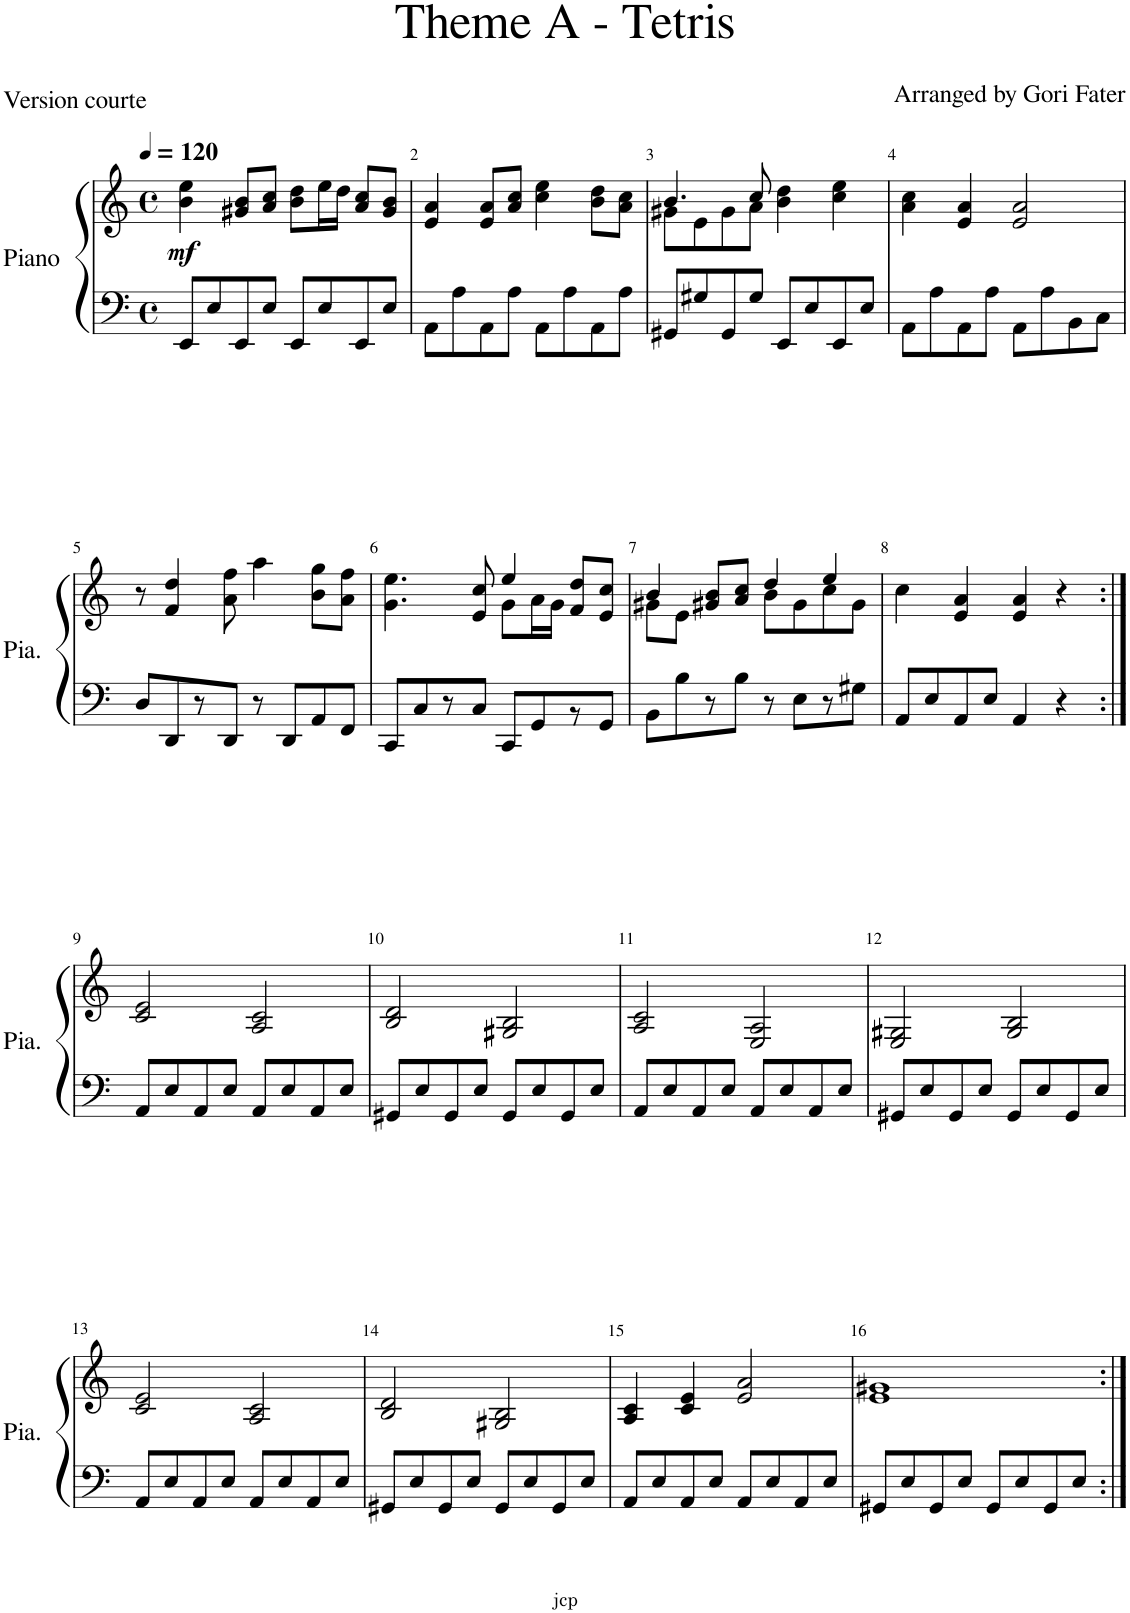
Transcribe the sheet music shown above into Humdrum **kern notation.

**kern	**kern	**dynam
*part1	*part1	*part1
*staff2	*staff1	*staff1/2
*I"Piano	*	*
*I'Pia.	*	*
*clefF4	*clefG2	*
*k[]	*k[]	*
*M4/4	*M4/4	*
*met(c)	*met(c)	*
*MM120	*MM120	*
=1	=1	=1
!	!	!LO:DY:b
8EE/L	4b\ 4ee\	mf
8E/	.	.
8EE/	8g#X/ 8b/L	.
8E/J	8a/ 8cc/J	.
8EE/L	8b\ 8dd\L	.
8E/	16ee\L	.
.	16dd\JJ	.
8EE/	8a/ 8cc/L	.
8E/J	8g#/ 8b/J	.
=2	=2	=2
8AA\L	4e/ 4a/	.
8A\	.	.
8AA\	8e/ 8a/L	.
8A\J	8a/ 8cc/J	.
8AA\L	4cc\ 4ee\	.
8A\	.	.
8AA\	8b\ 8dd\L	.
8A\J	8a\ 8cc\J	.
=3	=3	=3
*	*^	*
8GG#X/L	4.b/	8g#X\L	.
8G#X/	.	8e\	.
8GG#/	.	8g#\	.
8G#/J	8cc/	8a\J	.
8EE/L	4b\ 4dd\	2ryy	.
8E/	.	.	.
8EE/	4cc\ 4ee\	.	.
8E/J	.	.	.
*	*v	*v	*
=4	=4	=4
8AA\L	4a\ 4cc\	.
8A\	.	.
8AA\	4e/ 4a/	.
8A\J	.	.
8AA\L	2e/ 2a/	.
8A\	.	.
8BB\	.	.
8C\J	.	.
!!LO:LB:g=z
=5	=5	=5
8D/L	8r	.
8DD/	4f/ 4dd/	.
8r	.	.
8DD/J	8a\ 8ff\	.
8r	4aa\	.
8DD/L	.	.
8AA/	8b\ 8gg\L	.
8FF/J	8a\ 8ff\J	.
=6	=6	=6
*	*^	*
8CC/L	4.g\ 4.ee\	2ryy	.
8C/	.	.	.
8r	.	.	.
8C/J	8e/ 8cc/	.	.
8CC/L	4ee/	8g\L	.
8GG/	.	16a\L	.
.	.	16g\JJ	.
8r	8f/ 8dd/L	4ryy	.
8GG/J	8e/ 8cc/J	.	.
=7	=7	=7	=7
8BB\L	4b/	8g#X\L	.
8B\	.	8e\J	.
8r	8g#X/ 8b/L	4ryy	.
8B\J	8a/ 8cc/J	.	.
8r	4dd/	8b\L	.
8E\L	.	8g#\	.
8r	4ee/	8cc\	.
8G#X\J	.	8g#\J	.
*	*v	*v	*
=8	=8	=8
8AA/L	4cc\	.
8E/	.	.
8AA/	4e/ 4a/	.
8E/J	.	.
4AA/	4e/ 4a/	.
4r	4r	.
!!LO:LB:g=z
=9:|!	=9:|!	=9:|!
8AA/L	2c/ 2e/	.
8E/	.	.
8AA/	.	.
8E/J	.	.
8AA/L	2A/ 2c/	.
8E/	.	.
8AA/	.	.
8E/J	.	.
=10	=10	=10
8GG#X/L	2B/ 2d/	.
8E/	.	.
8GG#/	.	.
8E/J	.	.
8GG#/L	2G#X/ 2B/	.
8E/	.	.
8GG#/	.	.
8E/J	.	.
=11	=11	=11
8AA/L	2A/ 2c/	.
8E/	.	.
8AA/	.	.
8E/J	.	.
8AA/L	2E/ 2A/	.
8E/	.	.
8AA/	.	.
8E/J	.	.
=12	=12	=12
8GG#X/L	2E/ 2G#X/	.
8E/	.	.
8GG#/	.	.
8E/J	.	.
8GG#/L	2G#/ 2B/	.
8E/	.	.
8GG#/	.	.
8E/J	.	.
!!LO:LB:g=z
=13	=13	=13
8AA/L	2c/ 2e/	.
8E/	.	.
8AA/	.	.
8E/J	.	.
8AA/L	2A/ 2c/	.
8E/	.	.
8AA/	.	.
8E/J	.	.
=14	=14	=14
8GG#X/L	2B/ 2d/	.
8E/	.	.
8GG#/	.	.
8E/J	.	.
8GG#/L	2G#X/ 2B/	.
8E/	.	.
8GG#/	.	.
8E/J	.	.
=15	=15	=15
8AA/L	4A/ 4c/	.
8E/	.	.
8AA/	4c/ 4e/	.
8E/J	.	.
8AA/L	2e/ 2a/	.
8E/	.	.
8AA/	.	.
8E/J	.	.
=16	=16	=16
8GG#X/L	1e 1g#X	.
8E/	.	.
8GG#/	.	.
8E/J	.	.
8GG#/L	.	.
8E/	.	.
8GG#/	.	.
8E/J	.	.
=:|!	=:|!	=:|!
*-	*-	*-
